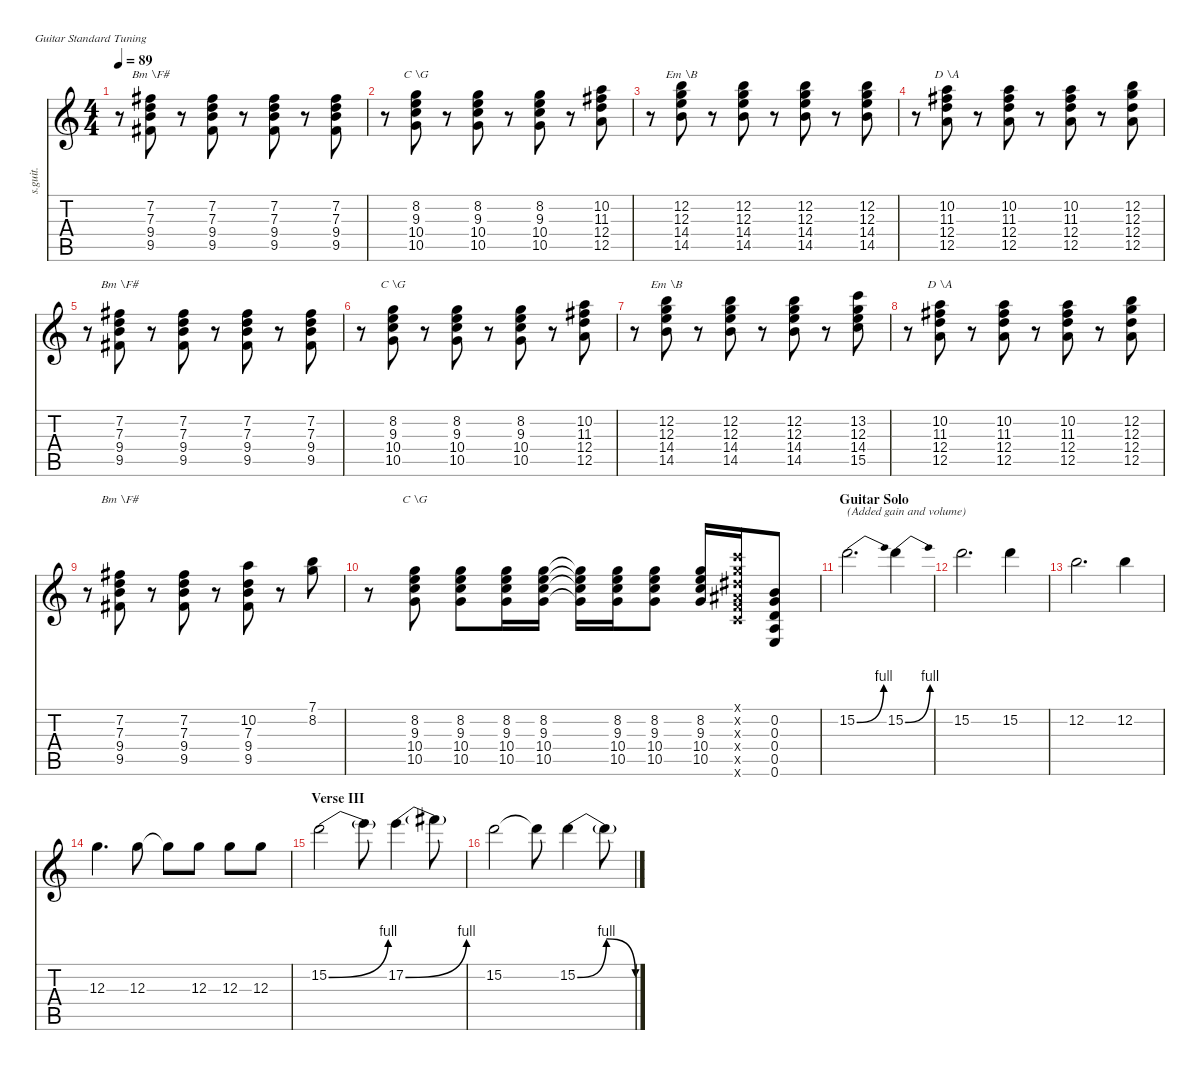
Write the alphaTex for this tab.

\defaultSystemsLayout 4
\hideDynamics
\bracketExtendMode nobrackets
\track ("John Frusciante" "s.guit.") {instrument overdrivenguitar}
\staff {score tabs}
\tuning (E4 B3 G3 D3 A2 E2)
\chord ("Em \\B" 3 1 2 2 0 x) {showdiagram false}
\chord ("D \\A" 3 1 2 2 0 x) {showdiagram false}
\chord ("Bm \\F#" 3 1 2 2 0 x) {showdiagram false}
\chord ("C \\G" 3 1 2 2 0 x) {showdiagram false}
\ts (4 4)
\tempo 89
\clef g2
\ks c
r.8{dy f} (7.2{acc #} 7.3 9.4 9.5{acc #}).8{ch "Bm \\F#" lyrics (0 "") lyrics (1 "") lyrics (2 "") lyrics (3 "") lyrics (4 "")} r.8 (7.2{acc #} 7.3 9.4 9.5{acc #}).8{lyrics (0 "") lyrics (1 "") lyrics (2 "") lyrics (3 "") lyrics (4 "")} r.8 (7.2{acc #} 7.3 9.4 9.5{acc #}).8{lyrics (0 "") lyrics (1 "") lyrics (2 "") lyrics (3 "") lyrics (4 "")} r.8 (7.2{acc #} 7.3 9.4 9.5{acc #}).8{lyrics (0 "") lyrics (1 "") lyrics (2 "") lyrics (3 "") lyrics (4 "")} |
r.8 (8.2 9.3 10.4 10.5).8{ch "C \\G" lyrics (0 "") lyrics (1 "") lyrics (2 "") lyrics (3 "") lyrics (4 "")} r.8 (8.2 9.3 10.4 10.5).8{lyrics (0 "") lyrics (1 "") lyrics (2 "") lyrics (3 "") lyrics (4 "")} r.8 (8.2 9.3 10.4 10.5).8{lyrics (0 "") lyrics (1 "") lyrics (2 "") lyrics (3 "") lyrics (4 "")} r.8 (10.2 11.3{acc #} 12.4 12.5).8{lyrics (0 "") lyrics (1 "") lyrics (2 "") lyrics (3 "") lyrics (4 "")} |
r.8 (12.2 12.3 14.4 14.5).8{ch "Em \\B" lyrics (0 "") lyrics (1 "") lyrics (2 "") lyrics (3 "") lyrics (4 "")} r.8 (12.2 12.3 14.4 14.5).8{lyrics (0 "") lyrics (1 "") lyrics (2 "") lyrics (3 "") lyrics (4 "")} r.8 (12.2 12.3 14.4 14.5).8{lyrics (0 "") lyrics (1 "") lyrics (2 "") lyrics (3 "") lyrics (4 "")} r.8 (12.2 12.3 14.4 14.5).8{lyrics (0 "") lyrics (1 "") lyrics (2 "") lyrics (3 "") lyrics (4 "")} |
r.8 (10.2 11.3{acc #} 12.4 12.5).8{ch "D \\A" lyrics (0 "") lyrics (1 "") lyrics (2 "") lyrics (3 "") lyrics (4 "")} r.8 (10.2 11.3{acc #} 12.4 12.5).8{lyrics (0 "") lyrics (1 "") lyrics (2 "") lyrics (3 "") lyrics (4 "")} r.8 (10.2 11.3{acc #} 12.4 12.5).8{lyrics (0 "") lyrics (1 "") lyrics (2 "") lyrics (3 "") lyrics (4 "")} r.8 (12.2 12.3 12.4 12.5).8{lyrics (0 "") lyrics (1 "") lyrics (2 "") lyrics (3 "") lyrics (4 "")} |
r.8 (7.2{acc #} 7.3 9.4 9.5{acc #}).8{ch "Bm \\F#" lyrics (0 "") lyrics (1 "") lyrics (2 "") lyrics (3 "") lyrics (4 "")} r.8 (7.2{acc #} 7.3 9.4 9.5{acc #}).8{lyrics (0 "") lyrics (1 "") lyrics (2 "") lyrics (3 "") lyrics (4 "")} r.8 (7.2{acc #} 7.3 9.4 9.5{acc #}).8{lyrics (0 "") lyrics (1 "") lyrics (2 "") lyrics (3 "") lyrics (4 "")} r.8 (7.2{acc #} 7.3 9.4 9.5{acc #}).8{lyrics (0 "") lyrics (1 "") lyrics (2 "") lyrics (3 "") lyrics (4 "")} |
r.8 (8.2 9.3 10.4 10.5).8{ch "C \\G" lyrics (0 "") lyrics (1 "") lyrics (2 "") lyrics (3 "") lyrics (4 "")} r.8 (8.2 9.3 10.4 10.5).8{lyrics (0 "") lyrics (1 "") lyrics (2 "") lyrics (3 "") lyrics (4 "")} r.8 (8.2 9.3 10.4 10.5).8{lyrics (0 "") lyrics (1 "") lyrics (2 "") lyrics (3 "") lyrics (4 "")} r.8 (10.2 11.3{acc #} 12.4 12.5).8{lyrics (0 "") lyrics (1 "") lyrics (2 "") lyrics (3 "") lyrics (4 "")} |
r.8 (12.2 12.3 14.4 14.5).8{ch "Em \\B" lyrics (0 "") lyrics (1 "") lyrics (2 "") lyrics (3 "") lyrics (4 "")} r.8 (12.2 12.3 14.4 14.5).8{lyrics (0 "") lyrics (1 "") lyrics (2 "") lyrics (3 "") lyrics (4 "")} r.8 (12.2 12.3 14.4 14.5).8{lyrics (0 "") lyrics (1 "") lyrics (2 "") lyrics (3 "") lyrics (4 "")} r.8 (13.2 12.3 14.4 15.5).8{lyrics (0 "") lyrics (1 "") lyrics (2 "") lyrics (3 "") lyrics (4 "")} |
r.8 (10.2 11.3{acc #} 12.4 12.5).8{ch "D \\A" lyrics (0 "") lyrics (1 "") lyrics (2 "") lyrics (3 "") lyrics (4 "")} r.8 (10.2 11.3{acc #} 12.4 12.5).8{lyrics (0 "") lyrics (1 "") lyrics (2 "") lyrics (3 "") lyrics (4 "")} r.8 (10.2 11.3{acc #} 12.4 12.5).8{lyrics (0 "") lyrics (1 "") lyrics (2 "") lyrics (3 "") lyrics (4 "")} r.8 (12.2 12.3 12.4 12.5).8{lyrics (0 "") lyrics (1 "") lyrics (2 "") lyrics (3 "") lyrics (4 "")} |
r.8 (7.2{acc #} 7.3 9.4 9.5{acc #}).8{ch "Bm \\F#" lyrics (0 "") lyrics (1 "") lyrics (2 "") lyrics (3 "") lyrics (4 "")} r.8 (7.2{acc #} 7.3 9.4 9.5{acc #}).8{lyrics (0 "") lyrics (1 "") lyrics (2 "") lyrics (3 "") lyrics (4 "")} r.8 (10.2 7.3 9.4 9.5{acc #}).8{lyrics (0 "") lyrics (1 "") lyrics (2 "") lyrics (3 "") lyrics (4 "")} r.8 (7.1 8.2).8{lyrics (0 "") lyrics (1 "") lyrics (2 "") lyrics (3 "") lyrics (4 "")} |
r.8 (8.2 9.3 10.4 10.5).8{ch "C \\G" lyrics (0 "") lyrics (1 "") lyrics (2 "") lyrics (3 "") lyrics (4 "")} (8.2 9.3 10.4 10.5).8{lyrics (0 "") lyrics (1 "") lyrics (2 "") lyrics (3 "") lyrics (4 "")} (8.2 9.3 10.4 10.5).16{lyrics (0 "") lyrics (1 "") lyrics (2 "") lyrics (3 "") lyrics (4 "")} (8.2 9.3 10.4 10.5).16{lyrics (0 "") lyrics (1 "") lyrics (2 "") lyrics (3 "") lyrics (4 "")} (8.2{t} 9.3{t} 10.4{t} 10.5{t}).16{lyrics (0 "") lyrics (1 "") lyrics (2 "") lyrics (3 "") lyrics (4 "")} (8.2 9.3 10.4 10.5).16{lyrics (0 "") lyrics (1 "") lyrics (2 "") lyrics (3 "") lyrics (4 "")} (8.2 9.3 10.4 10.5).8{lyrics (0 "") lyrics (1 "") lyrics (2 "") lyrics (3 "") lyrics (4 "")} (8.2 9.3 10.4 10.5).16{lyrics (0 "") lyrics (1 "") lyrics (2 "") lyrics (3 "") lyrics (4 "")} (8.1{x} 8.2{x} 8.3{x acc #} 8.4{x acc #} 8.5{x} 8.6{x}).16{lyrics (0 "") lyrics (1 "") lyrics (2 "") lyrics (3 "") lyrics (4 "")} (0.2 0.3 0.4 0.5 0.6).8{lyrics (0 "") lyrics (1 "") lyrics (2 "") lyrics (3 "") lyrics (4 "")} |
\section ("" "Guitar Solo")
15.2{be (bend 0 0 15 4)}.2{d txt "(Added gain and volume)" lyrics (0 "") lyrics (1 "") lyrics (2 "") lyrics (3 "") lyrics (4 "") dy fff} 15.2{be (bend 0 0 15 4)}.4{lyrics (0 "") lyrics (1 "") lyrics (2 "") lyrics (3 "") lyrics (4 "")} |
15.2.2{d lyrics (0 "") lyrics (1 "") lyrics (2 "") lyrics (3 "") lyrics (4 "")} 15.2.4{lyrics (0 "") lyrics (1 "") lyrics (2 "") lyrics (3 "") lyrics (4 "")} |
12.2.2{d lyrics (0 "") lyrics (1 "") lyrics (2 "") lyrics (3 "") lyrics (4 "")} 12.2.4{lyrics (0 "") lyrics (1 "") lyrics (2 "") lyrics (3 "") lyrics (4 "")} |
12.3.4{d lyrics (0 "") lyrics (1 "") lyrics (2 "") lyrics (3 "") lyrics (4 "")} 12.3.8{lyrics (0 "") lyrics (1 "") lyrics (2 "") lyrics (3 "") lyrics (4 "")} 12.3{t}.8{lyrics (0 "") lyrics (1 "") lyrics (2 "") lyrics (3 "") lyrics (4 "")} 12.3.8{lyrics (0 "") lyrics (1 "") lyrics (2 "") lyrics (3 "") lyrics (4 "")} 12.3.8{lyrics (0 "") lyrics (1 "") lyrics (2 "") lyrics (3 "") lyrics (4 "")} 12.3.8{lyrics (0 "") lyrics (1 "") lyrics (2 "") lyrics (3 "") lyrics (4 "")} |
\section ("" "Verse III")
15.2{be (bend 0 0 15 4)}.2{lyrics (0 "") lyrics (1 "") lyrics (2 "") lyrics (3 "") lyrics (4 "")} 15.2{t}.8{lyrics (0 "") lyrics (1 "") lyrics (2 "") lyrics (3 "") lyrics (4 "")} 17.2{be (bend 0 0 15 4)}.4{lyrics (0 "") lyrics (1 "") lyrics (2 "") lyrics (3 "") lyrics (4 "")} 17.2{t}.8{lyrics (0 "") lyrics (1 "") lyrics (2 "") lyrics (3 "") lyrics (4 "")} |
15.2.2{lyrics (0 "") lyrics (1 "") lyrics (2 "") lyrics (3 "") lyrics (4 "")} 15.2{t}.8{lyrics (0 "") lyrics (1 "") lyrics (2 "") lyrics (3 "") lyrics (4 "")} 15.2{be (bendrelease 0 0 30 4 30 4 60 0)}.4{lyrics (0 "") lyrics (1 "") lyrics (2 "") lyrics (3 "") lyrics (4 "")} 15.2{t}.8{lyrics (0 "") lyrics (1 "") lyrics (2 "") lyrics (3 "") lyrics (4 "")}
